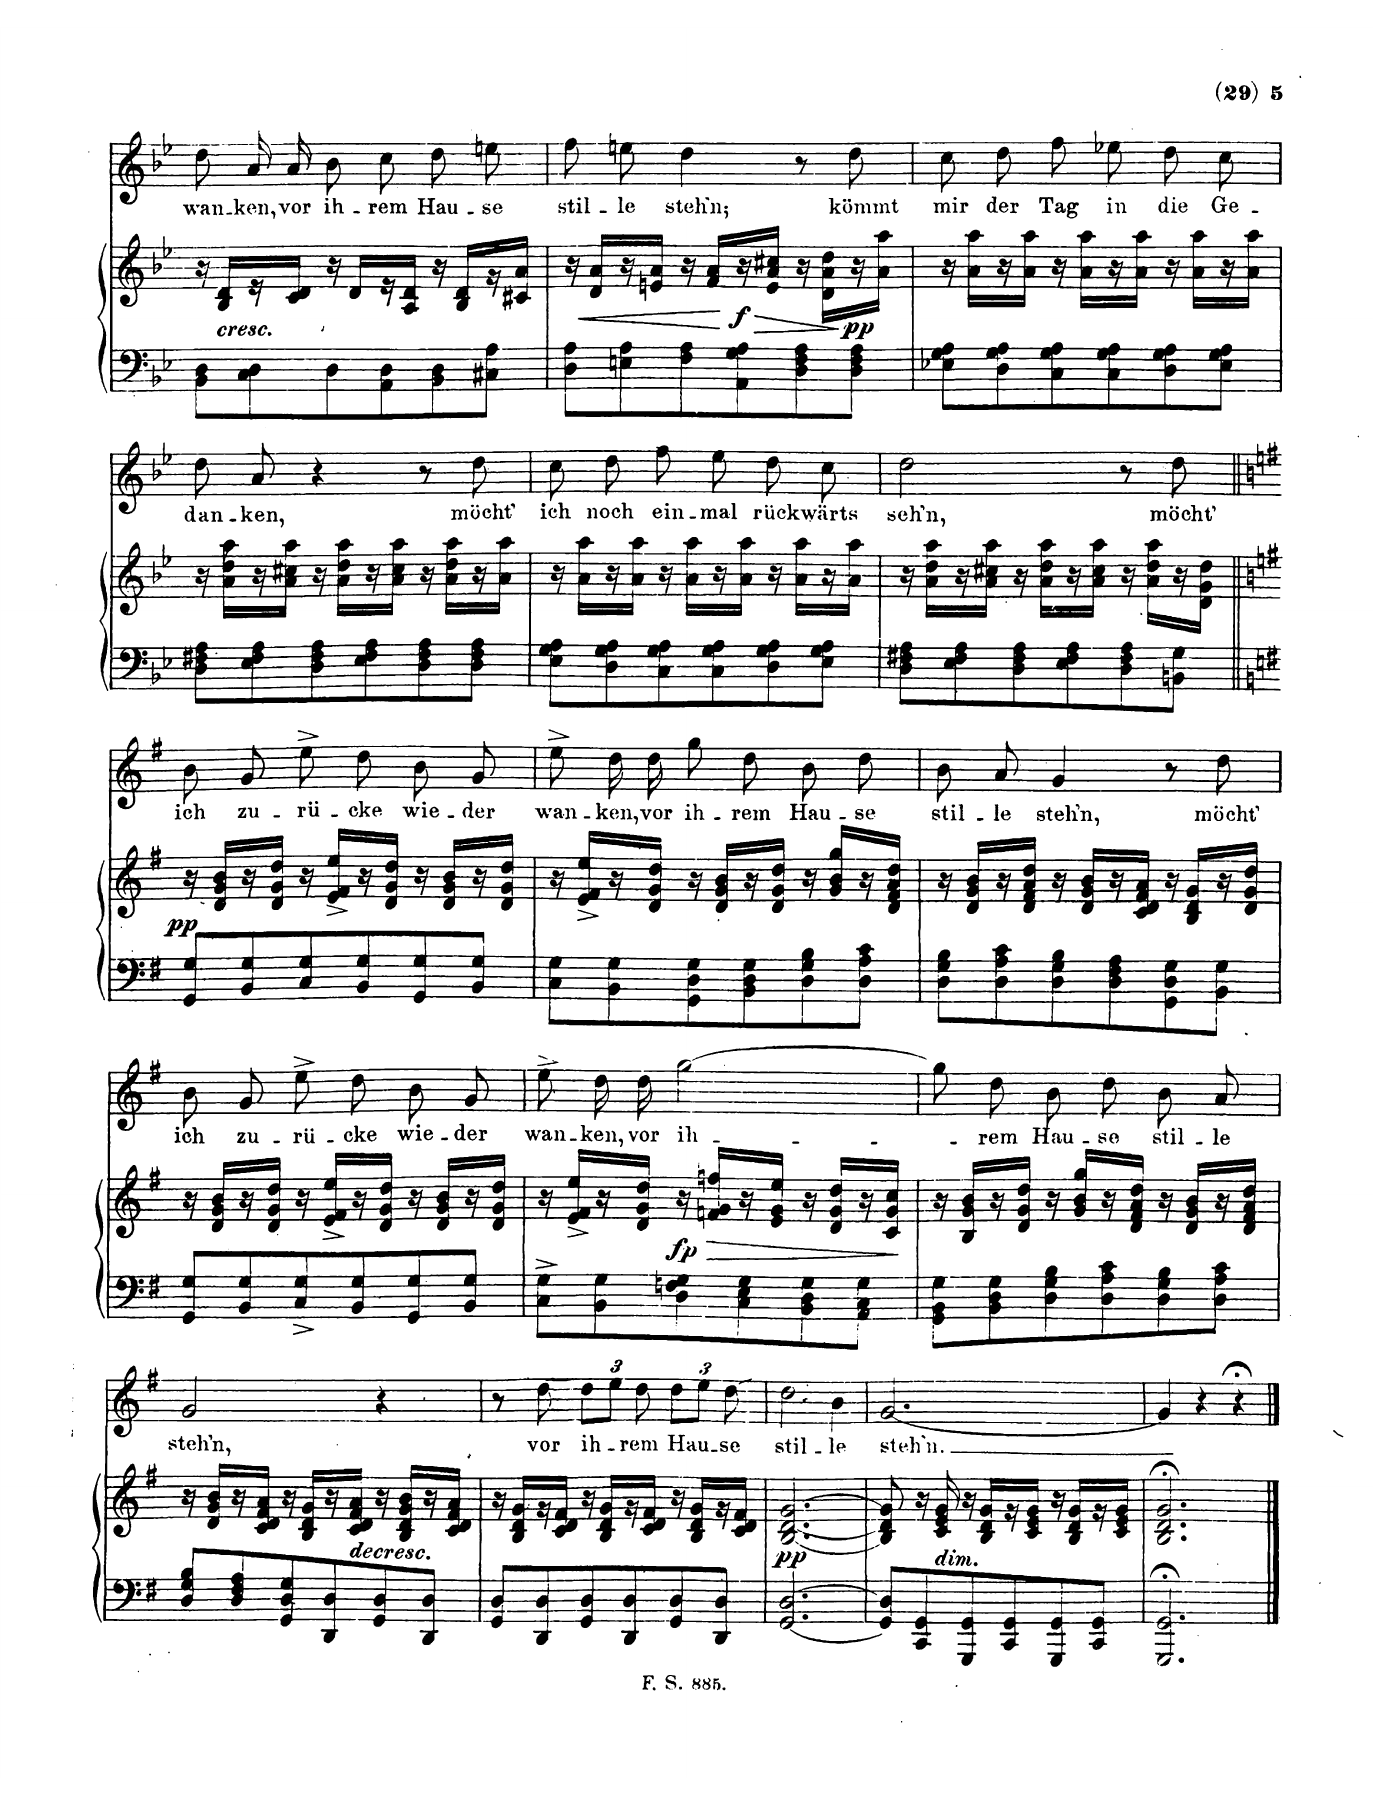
**kern	**kern	**dynam	**kern	**text
*part2	*part2	*part2	*part1	*part1
*staff3	*staff2	*staff2/3	*staff1	*staff1
*I"Pianoforte	*	*	*I"Singstimme Voice	*
*I'Pno	*	*	*	*
*clefF4	*clefG2	*	*clefG2	*
*k[b-e-]	*k[b-e-]	*	*k[b-e-]	*
*M3/4	*M3/4	*	*M3/4	*
=53	=53	=53	=53	=53
8BB-\ 8D\L	16r	.	8dd\	wan-
!	!LO:TX:b:i:t=cresc.	!	!	!
.	16B-/ 16d/LL	.	.	.
8C\ 8D\	16r	.	16a/	-ken,
.	16c/ 16d/JJ	.	16a/	vor
8D\	16r	.	8b-\	ih-
.	16d/LL	.	.	.
8AA\ 8D\	16r	.	8cc\	-rem
.	16A/ 16d/JJ	.	.	.
8BB-\ 8D\	16r	.	8dd\	Hau-
.	16B-/ 16d/LL	.	.	.
8C#X\ 8A\J	16r	.	8een\	-se
.	16c#X/ 16a/JJ	.	.	.
=54	=54	=54	=54	=54
!	!	!LO:HP:b	!	!
8D\ 8A\L	16r	<	8ff\	stil-
.	16d/ 16a/LL	.	.	.
8En\ 8A\	16r	.	8een\	-le
.	16en/ 16a/JJ	.	.	.
8F\ 8A\	16r	.	4dd\	-stehn;
.	16f/ 16a/LL	.	.	.
!	!	!LO:DY:n=1:b	!	!
8AA\ 8G\ 8A\	16r	[ f	.	.
!	!	!LO:HP:b	!	!
.	16e/ 16a/ 16cc#X/JJ	>	.	.
8D\ 8F\ 8A\	16r	.	8r	.
.	16d\ 16a\ 16dd\LL	.	.	.
!	!	!LO:DY:n=2:b	!	!
8D\ 8F\ 8A\J	16r	] pp	8dd\	kömmt
.	16a\ 16aa\JJ	.	.	.
=55	=55	=55	=55	=55
8E-X\ 8G\ 8A\L	16r	.	8cc\	mir
.	16a\ 16aa\LL	.	.	.
8D\ 8G\ 8A\	16r	.	8dd\	der
.	16a\ 16aa\JJ	.	.	.
8C\ 8G\ 8A\	16r	.	8ff\	Tag
.	16a\ 16aa\LL	.	.	.
8C\ 8G\ 8A\	16r	.	8ee-X\	in
.	16a\ 16aa\JJ	.	.	.
8D\ 8G\ 8A\	16r	.	8dd\	die
.	16a\ 16aa\LL	.	.	.
8E-\ 8G\ 8A\J	16r	.	8cc\	Ge-
.	16a\ 16aa\JJ	.	.	.
=56	=56	=56	=56	=56
8D\ 8F#X\ 8A\L	16r	.	8dd\	-dan-
.	16a\ 16dd\ 16aa\LL	.	.	.
8E-\ 8F#\ 8A\	16r	.	8a/	-ken,
.	16a\ 16cc#X\ 16aa\JJ	.	.	.
8D\ 8F#\ 8A\	16r	.	4r	.
.	16a\ 16dd\ 16aa\LL	.	.	.
8E-\ 8F#\ 8A\	16r	.	.	.
.	16a\ 16cc#\ 16aa\JJ	.	.	.
8D\ 8F#\ 8A\	16r	.	8r	.
.	16a\ 16dd\ 16aa\LL	.	.	.
8D\ 8F#\ 8A\J	16r	.	8dd\	möcht’
.	16a\ 16aa\JJ	.	.	.
=57	=57	=57	=57	=57
8E-\ 8G\ 8A\L	16r	.	8cc\	ich
.	16a\ 16aa\LL	.	.	.
8D\ 8G\ 8A\	16r	.	8dd\	noch
.	16a\ 16aa\JJ	.	.	.
8C\ 8G\ 8A\	16r	.	8ff\	ein-
.	16a\ 16aa\LL	.	.	.
8C\ 8G\ 8A\	16r	.	8ee-\	-mal
.	16a\ 16aa\JJ	.	.	.
8D\ 8G\ 8A\	16r	.	8dd\	rück-
.	16a\ 16aa\LL	.	.	.
8E-\ 8G\ 8A\J	16r	.	8cc\	-wärts
.	16a\ 16aa\JJ	.	.	.
=58	=58	=58	=58	=58
8D\ 8F#X\ 8A\L	16r	.	2dd\	seh’n,
.	16a\ 16dd\ 16aa\LL	.	.	.
8E-\ 8F#\ 8A\	16r	.	.	.
.	16a\ 16cc#X\ 16aa\JJ	.	.	.
8D\ 8F#\ 8A\	16r	.	.	.
.	16a\ 16dd\ 16aa\LL	.	.	.
8E-\ 8F#\ 8A\	16r	.	.	.
.	16a\ 16cc#\ 16aa\JJ	.	.	.
8D\ 8F#\ 8A\	16r	.	8r	.
.	16a\ 16dd\ 16aa\LL	.	.	.
8BBn\ 8G\J	16r	.	8dd\	möcht’
.	16d\ 16g\ 16dd\JJ	.	.	.
=59||	=59||	=59||	=59||	=59||
*k[f#]	*k[f#]	*	*k[f#]	*
!	!	!LO:DY:b	!	!
8GG\ 8G\L	16r	pp	8b\	ich
.	16d/ 16g/ 16b/LL	.	.	.
8BB\ 8G\	16r	.	8g/	zu-
.	16d/ 16g/ 16dd/JJ	.	.	.
8C\ 8G\	16r	.	8ee^\	-rü-
.	16e/^ 16f#/^ 16ee/^LL	.	.	.
8BB\ 8G\	16r	.	8dd\	-cke
.	16d/ 16g/ 16dd/JJ	.	.	.
8GG\ 8G\	16r	.	8b\	wie-
.	16d/ 16g/ 16b/LL	.	.	.
8BB\ 8G\J	16r	.	8g/	-der
.	16d/ 16g/ 16dd/JJ	.	.	.
=60	=60	=60	=60	=60
8C\ 8G\L	16r	.	8ee^\	wan-
.	16e/^ 16f#/^ 16ee/^LL	.	.	.
8BB\ 8G\	16r	.	16dd\	-ken,
.	16d/ 16g/ 16dd/JJ	.	16dd\	vor
8GG\ 8D\ 8G\	16r	.	8gg\	ih-
.	16d/ 16g/ 16b/LL	.	.	.
8BB\ 8D\ 8G\	16r	.	8dd\	-rem
.	16d/ 16g/ 16dd/JJ	.	.	.
8D\ 8G\ 8B\	16r	.	8b\	Hau-
.	16g/ 16b/ 16gg/LL	.	.	.
8D\ 8A\ 8c\J	16r	.	8dd\	-se
.	16d/ 16f#/ 16a/ 16dd/JJ	.	.	.
=61	=61	=61	=61	=61
8D\ 8G\ 8B\L	16r	.	8b\	stil-
.	16d/ 16g/ 16b/LL	.	.	.
8D\ 8A\ 8c\	16r	.	8a/	-le
.	16d/ 16f#/ 16a/ 16dd/JJ	.	.	.
8D\ 8G\ 8B\	16r	.	4g/	steh’n
.	16d/ 16g/ 16b/LL	.	.	.
8D\ 8F#\ 8A\	16r	.	.	.
.	16c/ 16d/ 16f#/ 16a/JJ	.	.	.
8GG\ 8D\ 8G\	16r	.	8r	.
.	16B/ 16d/ 16g/LL	.	.	.
8BB\ 8G\J	16r	.	8dd\	möcht’
.	16d/ 16g/ 16dd/JJ	.	.	.
=62	=62	=62	=62	=62
8GG\ 8G\L	16r	.	8b\	ich
.	16d/ 16g/ 16b/LL	.	.	.
8BB\ 8G\	16r	.	8g/	zu-
.	16d/ 16g/ 16dd/JJ	.	.	.
8C\^< 8G\^<	16r	.	8ee^\	-rü-
.	16e/^ 16f#/^ 16ee/^LL	.	.	.
8BB\ 8G\	16r	.	8dd\	-cke
.	16d/ 16g/ 16dd/JJ	.	.	.
8GG\ 8G\	16r	.	8b\	wie-
.	16d/ 16g/ 16b/LL	.	.	.
8BB\ 8G\J	16r	.	8g/	-der
.	16d/ 16g/ 16dd/JJ	.	.	.
=63	=63	=63	=63	=63
8C\^ 8G\^L	16r	.	8ee^\	wan-
.	16e/^ 16f#/^ 16ee/^LL	.	.	.
8BB\ 8G\	16r	.	16dd\	-ken,
.	16d/ 16g/ 16dd/JJ	.	16dd\	vor
8D\ 8Fn\ 8G\	16r	.	[2gg\	-ih-
!	!	!LO:DY:b	!	!
.	16fn/ 16g/ 16ffn/LL	fp	.	.
!	!	!LO:HP:b	!	!
8C\ 8E\ 8G\	16r	>	.	.
.	16e/ 16g/ 16ee/JJ	.	.	.
8BB\ 8D\ 8G\	16r	.	.	.
.	16d/ 16g/ 16dd/LL	.	.	.
8AA\ 8C\ 8G\J	16r	.	.	.
.	16c/ 16g/ 16cc/JJ	.	.	.
.	.	]	.	.
=64	=64	=64	=64	=64
8GG\ 8BB\ 8G\L	16r	.	8gg\]	.
.	16B/ 16g/ 16b/LL	.	.	.
8BB\ 8D\ 8G\	16r	.	8dd\	-rem
.	16d/ 16g/ 16dd/JJ	.	.	.
8D\ 8G\ 8B\	16r	.	8b\	Hau-
.	16g/ 16b/ 16gg/LL	.	.	.
8D\ 8A\ 8c\	16r	.	8dd\	-se
.	16d/ 16f#/ 16a/ 16dd/JJ	.	.	.
8D\ 8G\ 8B\	16r	.	8b\	stil-
.	16d/ 16g/ 16b/LL	.	.	.
8D\ 8A\ 8c\J	16r	.	8a/	-le
.	16d/ 16f#/ 16a/ 16dd/JJ	.	.	.
=65	=65	=65	=65	=65
8D/ 8G/ 8B/L	16r	.	2g/	steh’n,
.	16d/ 16g/ 16b/LL	.	.	.
8D/ 8F#/ 8A/	16r	.	.	.
.	16c/ 16d/ 16f#/ 16a/JJ	.	.	.
8GG/ 8D/ 8G/	16r	.	.	.
.	16B/ 16d/ 16g/LL	.	.	.
8DD/ 8D/	16r	.	.	.
!	!LO:TX:b:i:t=decresc.	!	!	!
.	16c/ 16d/ 16f#/ 16a/JJ	.	.	.
8GG/ 8D/	16r	.	4r	.
.	16B/ 16d/ 16g/ 16b/LL	.	.	.
8DD/ 8D/J	16r	.	.	.
.	16c/ 16d/ 16f#/ 16a/JJ	.	.	.
=66	=66	=66	=66	=66
8GG/ 8D/L	16r	.	8r	.
.	16B/ 16d/ 16g/LL	.	.	.
8DD/ 8D/	16r	.	8dd\	vor
.	16c/ 16d/ 16f#/JJ	.	.	.
8GG/ 8D/	16r	.	12dd\L	ih-
.	16B/ 16d/ 16g/LL	.	.	.
.	.	.	12ee\J	.
8DD/ 8D/	16r	.	.	.
.	.	.	12dd\	rem
.	16c/ 16d/ 16f#/JJ	.	.	.
8GG/ 8D/	16r	.	12dd\L	Hau-
.	16B/ 16d/ 16g/LL	.	.	.
.	.	.	12ee\J	.
8DD/ 8D/J	16r	.	.	.
.	.	.	12dd\	-se
.	16c/ 16d/ 16f#/JJ	.	.	.
=67	=67	=67	=67	=67
!	!	!LO:DY:b	!	!
[2.GG/ [2.D/	[2.B/ [2.d/ [2.g/	pp	2dd\	stil-
.	.	.	4b\	-le
=68	=68	=68	=68	=68
8GG/] 8D/]L	8B/] 8d/] 8g/]	.	[2.g/	-steh’n.
8CC/ 8GG/	16r	.	.	.
!	!LO:TX:b:i:t=dim.	!	!	!
.	16c/ 16e/ 16g/	.	.	.
8GGG/ 8GG/	16r	.	.	.
.	16B/ 16d/ 16g/LL	.	.	.
8CC/ 8GG/	16r	.	.	.
.	16c/ 16e/ 16g/JJ	.	.	.
8GGG/ 8GG/	16r	.	.	.
.	16B/ 16d/ 16g/LL	.	.	.
8CC/ 8GG/J	16r	.	.	.
.	16c/ 16e/ 16g/JJ	.	.	.
=69	=69	=69	=69	=69
2.GGG/;< 2.GG/;<	2.B/;< 2.d/;< 2.g/;<	.	4g/]	.
.	.	.	4r	.
.	.	.	4r;<	.
==	==	==	==	==
*-	*-	*-	*-	*-
